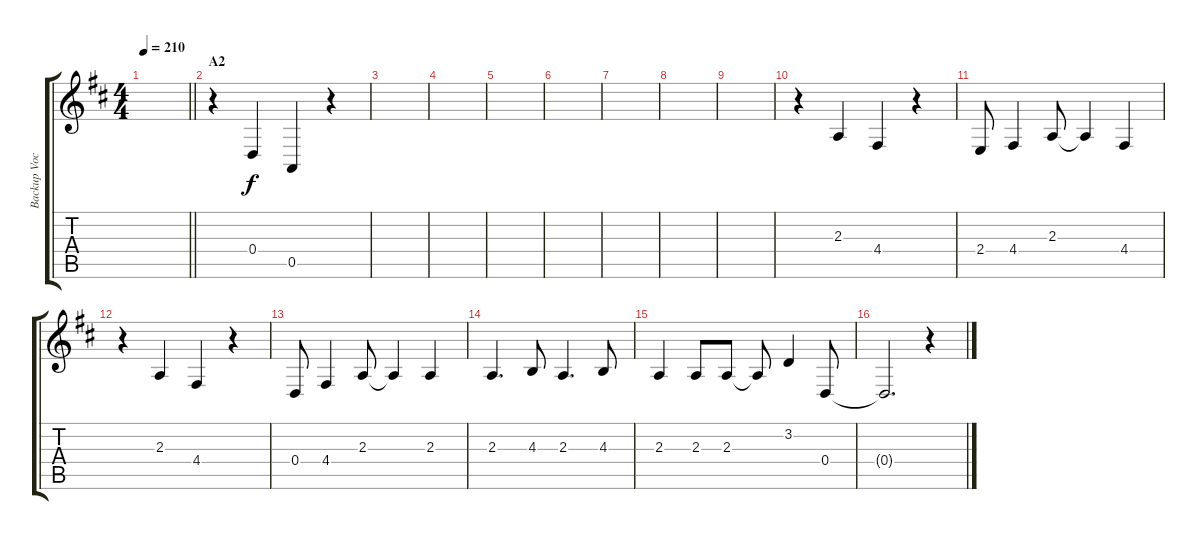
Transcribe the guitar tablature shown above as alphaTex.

\track ("Backup Vocals" "Backup Voc") {instrument altosax}
\staff {score tabs}
\tuning (E4 B3 G3 D3 A2 E2) {hide}
\ts (4 4)
\tempo 210
\clef g2
\barLineRight lightlight
\ks d
|
\section ("" "A2")
r.4 0.4.4 0.5.4 r.4 |
|
|
|
|
|
|
|
r.4 2.3.4 4.4.4 r.4 |
2.4.8 4.4.4 2.3.8 2.3{t}.4 4.4.4 |
r.4 2.3.4 4.4.4 r.4 |
0.4.8 4.4.4 2.3.8 2.3{t}.4 2.3.4 |
2.3.4{d} 4.3.8 2.3.4{d} 4.3.8 |
2.3.4 2.3.8 2.3.8 2.3{t}.8 3.2.4 0.4.8 |
0.4{t}.2{d} r.4
